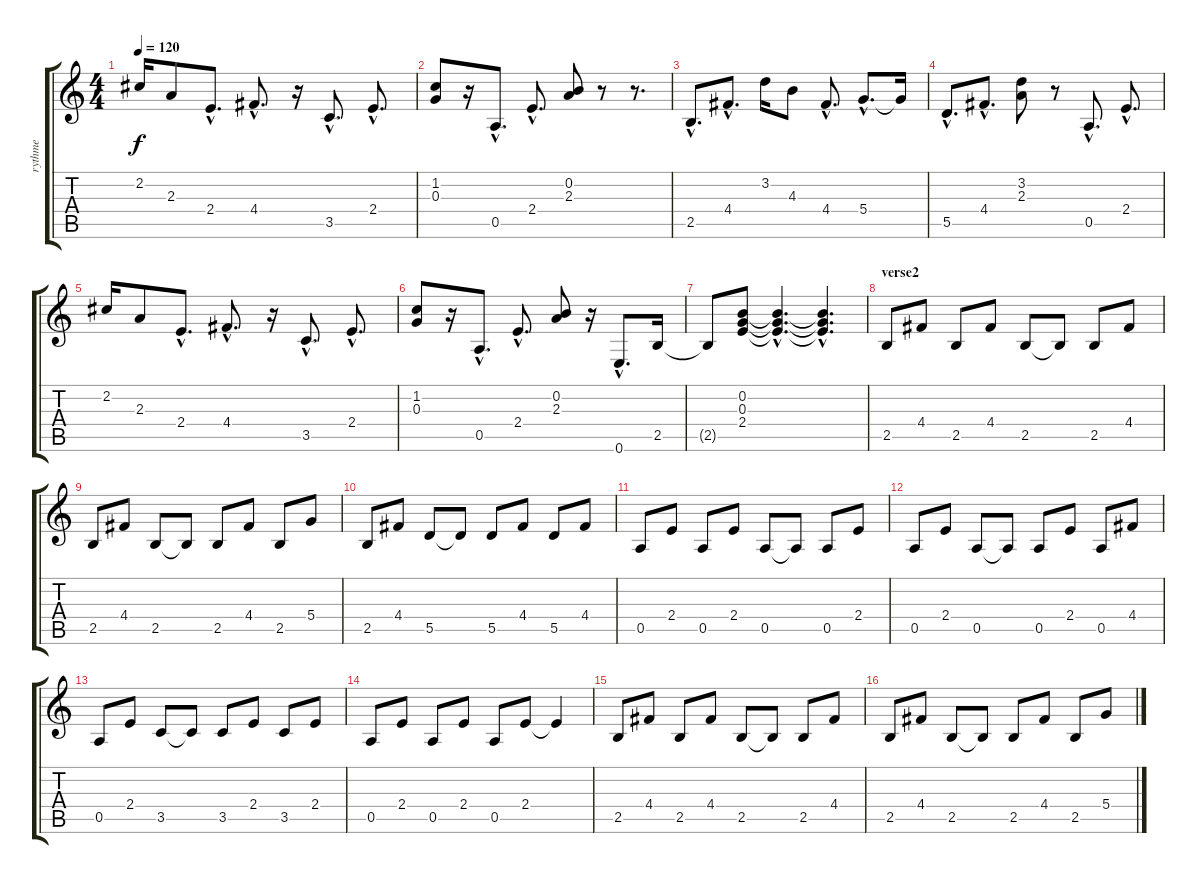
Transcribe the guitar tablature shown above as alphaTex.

\track ("rythme" "rythme") {instrument distortionguitar}
\staff {score tabs}
\tuning (E4 B3 G3 D3 A2 E2) {hide}
\ts (4 4)
\tempo 120
\clef g2
\ks c
2.2.16{dy f} 2.3.8 2.4{hac}.8{d} 4.4{hac}.8{d} r.16 3.5{hac}.8{d} 2.4{hac}.8{d} |
(1.2 0.3).8 r.16 0.5{hac}.8{d} 2.4{hac}.8{d} (0.2 2.3).8 r.8 r.8{d} |
2.5{hac}.8{d} 4.4{hac}.8{d} 3.2.16 4.3.8 4.4{hac}.8{d} 5.4{hac}.8{d} 5.4{t}.16 |
5.5{hac}.8{d} 4.4{hac}.8{d} (3.2 2.3).8 r.8 0.5{hac}.8{d} 2.4{hac}.8{d} |
2.2.16 2.3.8 2.4{hac}.8{d} 4.4{hac}.8{d} r.16 3.5{hac}.8{d} 2.4{hac}.8{d} |
(1.2 0.3).8 r.16 0.5{hac}.8{d} 2.4{hac}.8{d} (0.2 2.3).8 r.16 0.6{hac}.8{d} 2.5.16 |
2.5{t}.8 (0.2 0.3 2.4).8 (0.2{hac t} 0.3{hac t} 2.4{hac t}).4{d} (0.2{hac t} 0.3{hac t} 2.4{hac t}).4{d} |
\section ("" "verse2")
2.5.8 4.4.8 2.5.8 4.4.8 2.5.8 2.5{t}.8 2.5.8 4.4.8 |
2.5.8 4.4.8 2.5.8 2.5{t}.8 2.5.8 4.4.8 2.5.8 5.4.8 |
2.5.8 4.4.8 5.5.8 5.5{t}.8 5.5.8 4.4.8 5.5.8 4.4.8 |
0.5.8 2.4.8 0.5.8 2.4.8 0.5.8 0.5{t}.8 0.5.8 2.4.8 |
0.5.8 2.4.8 0.5.8 0.5{t}.8 0.5.8 2.4.8 0.5.8 4.4.8 |
0.5.8 2.4.8 3.5.8 3.5{t}.8 3.5.8 2.4.8 3.5.8 2.4.8 |
0.5.8 2.4.8 0.5.8 2.4.8 0.5.8 2.4.8 2.4{t}.4 |
2.5.8 4.4.8 2.5.8 4.4.8 2.5.8 2.5{t}.8 2.5.8 4.4.8 |
2.5.8 4.4.8 2.5.8 2.5{t}.8 2.5.8 4.4.8 2.5.8 5.4.8
